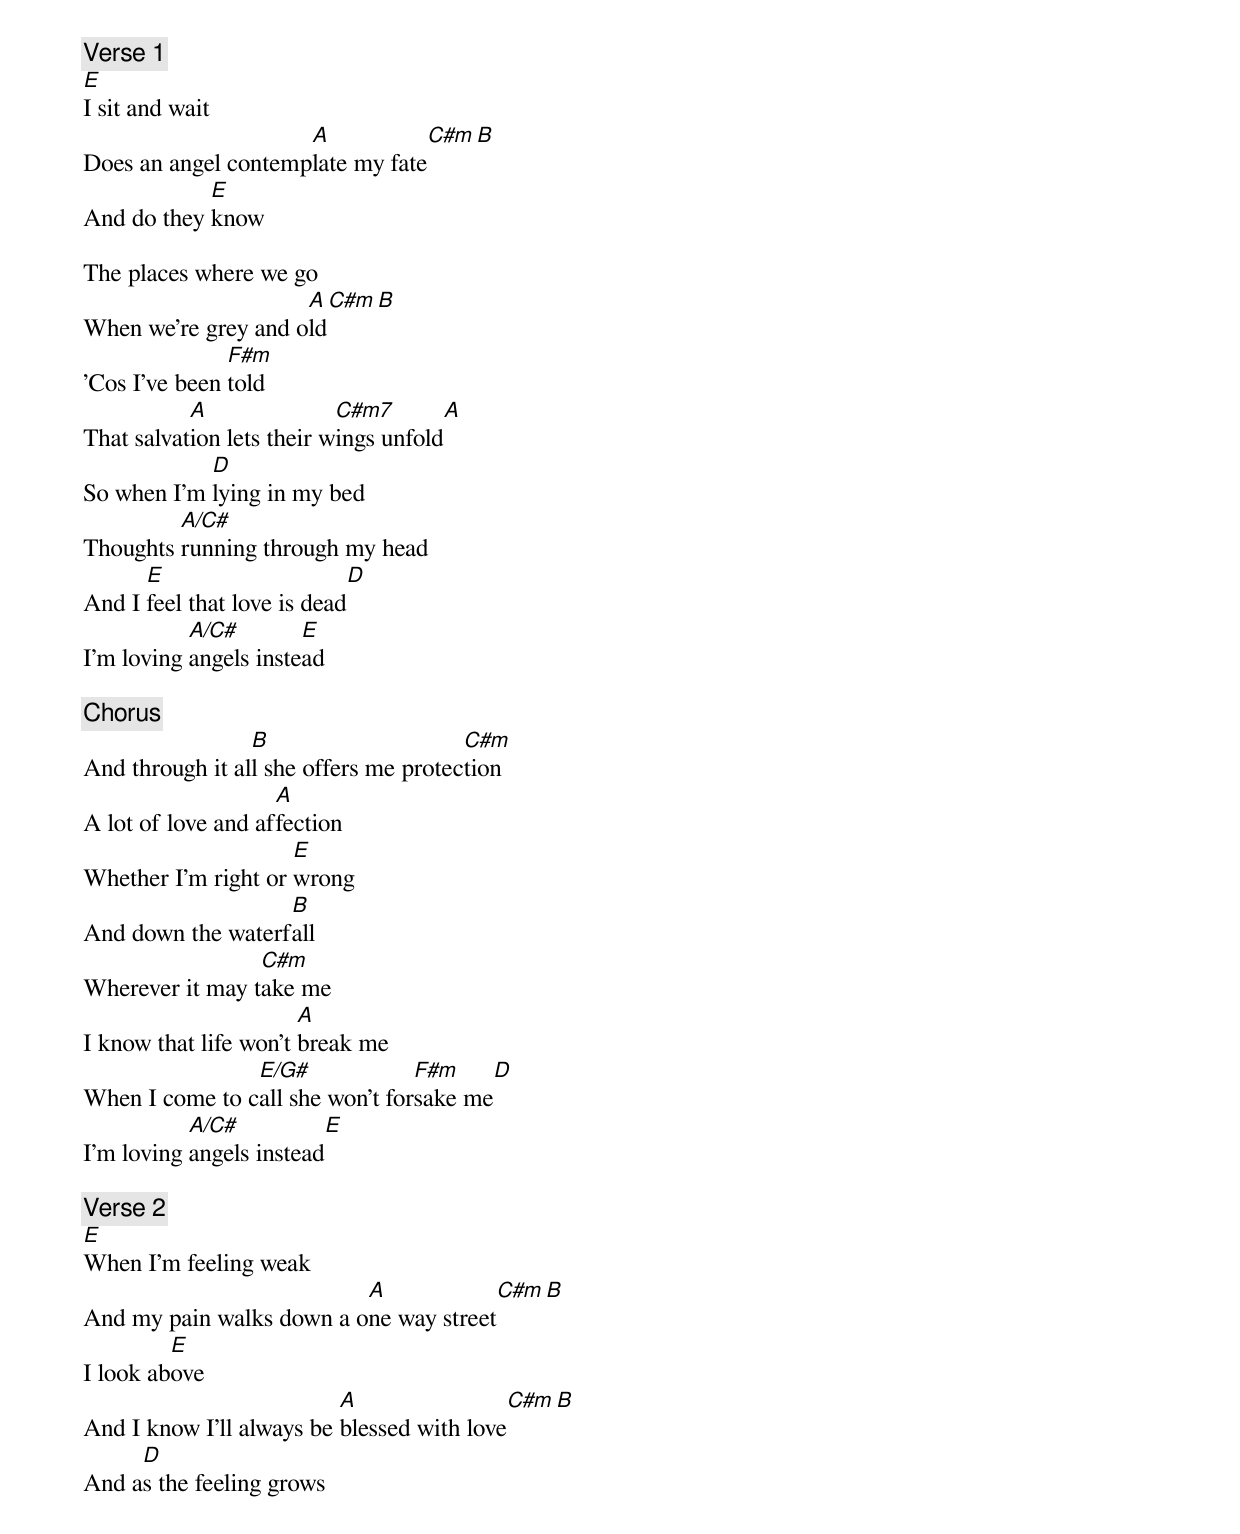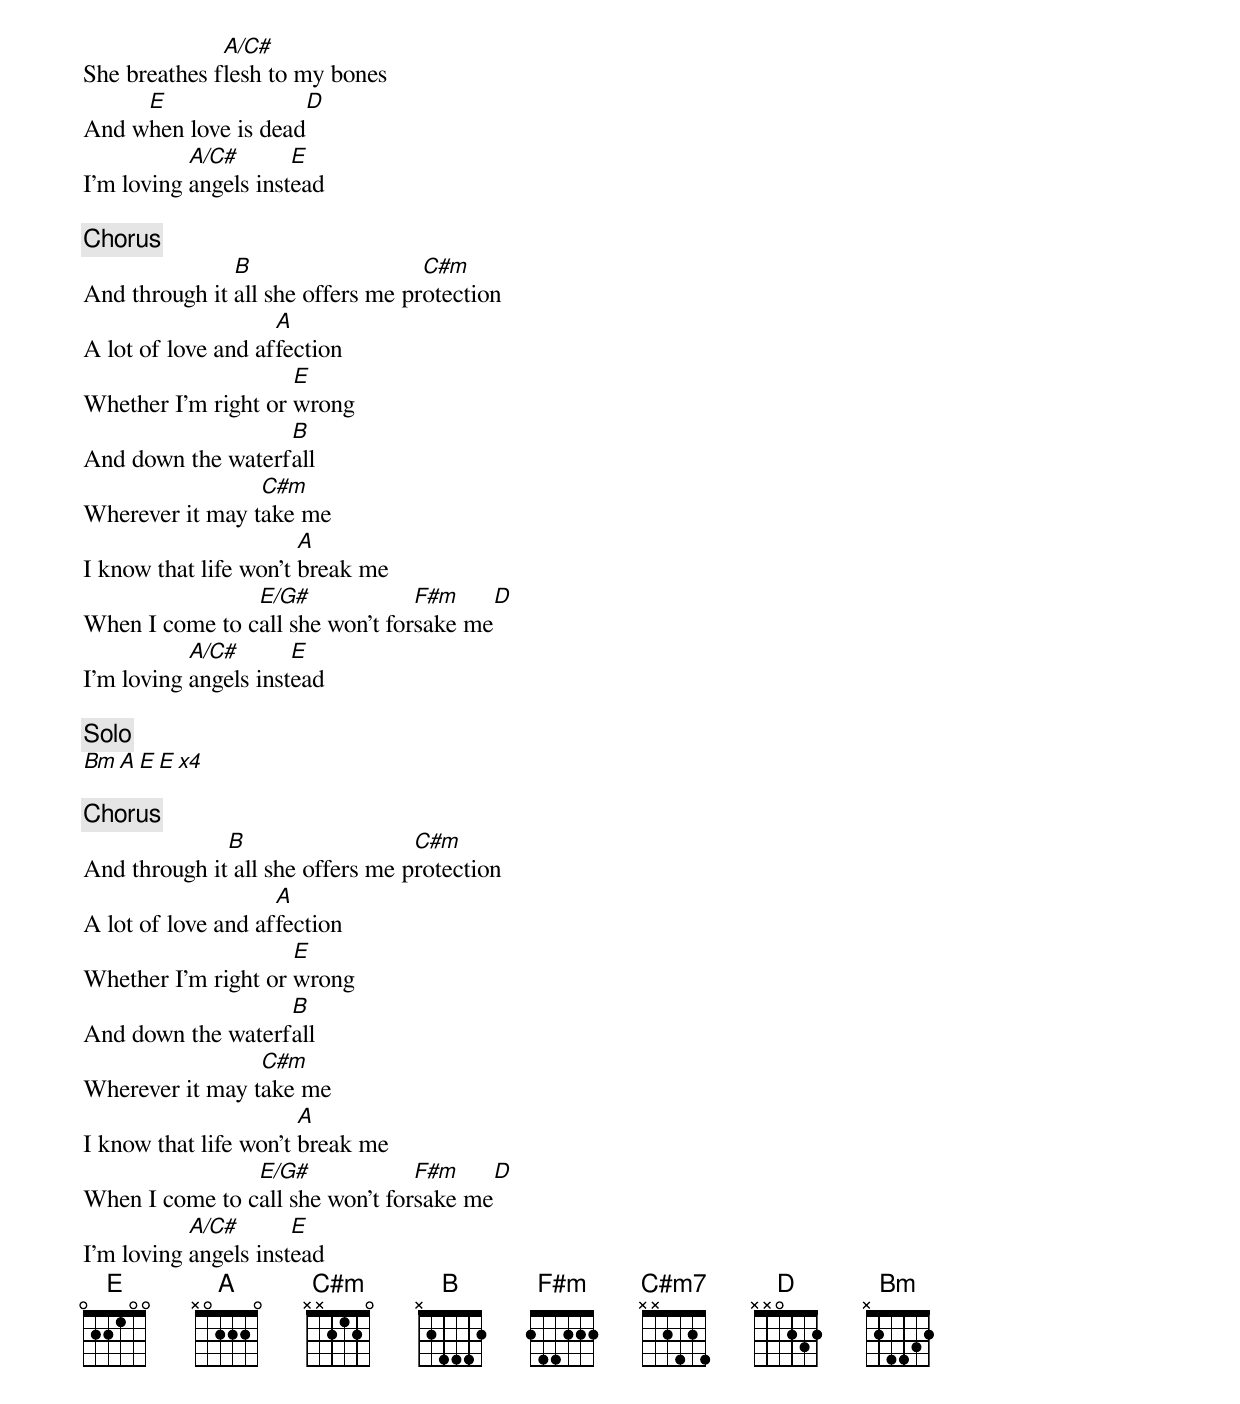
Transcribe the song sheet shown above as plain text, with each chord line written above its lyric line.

[Verse 1]
E
I sit and wait
                     A            C#m  B
Does an angel contemplate my fate
            E
And do they know

The places where we go
                     A   C#m B
When we're grey and old
               F#m
'Cos I've been told
           A               C#m7          A
That salvation lets their wings unfold
            D
So when I'm lying in my bed
         A/C#
Thoughts running through my head
      E                       D
And I feel that love is dead
           A/C#        E
I'm loving angels instead

[Chorus]
                 B                     C#m
And through it all she offers me protection
                    A
A lot of love and affection
                     E
Whether I'm right or wrong
                   B
And down the waterfall
                 C#m
Wherever it may take me
                       A
I know that life won't break me
                E/G#             F#m      D
When I come to call she won't forsake me
           A/C#            E
I'm loving angels instead

[Verse 2]
E
When I'm feeling weak
                          A             C#m B
And my pain walks down a one way street
         E
I look above
                          A                C#m  B
And I know I'll always be blessed with love
     D
And as the feeling grows
              A/C#
She breathes flesh to my bones
     E                 D
And when love is dead
           A/C#       E
I'm loving angels instead

[Chorus]
               B                   C#m
And through it all she offers me protection
                    A
A lot of love and affection
                     E
Whether I'm right or wrong
                   B
And down the waterfall
                 C#m
Wherever it may take me
                       A
I know that life won't break me
                E/G#             F#m       D
When I come to call she won't forsake me
           A/C#       E
I'm loving angels instead

[Solo]
Bm  A  E  E  x4

[Chorus]
              B                   C#m
And through it all she offers me protection
                    A
A lot of love and affection
                     E
Whether I'm right or wrong
                   B
And down the waterfall
                 C#m
Wherever it may take me
                       A
I know that life won't break me
                E/G#             F#m       D
When I come to call she won't forsake me
           A/C#       E
I'm loving angels instead
